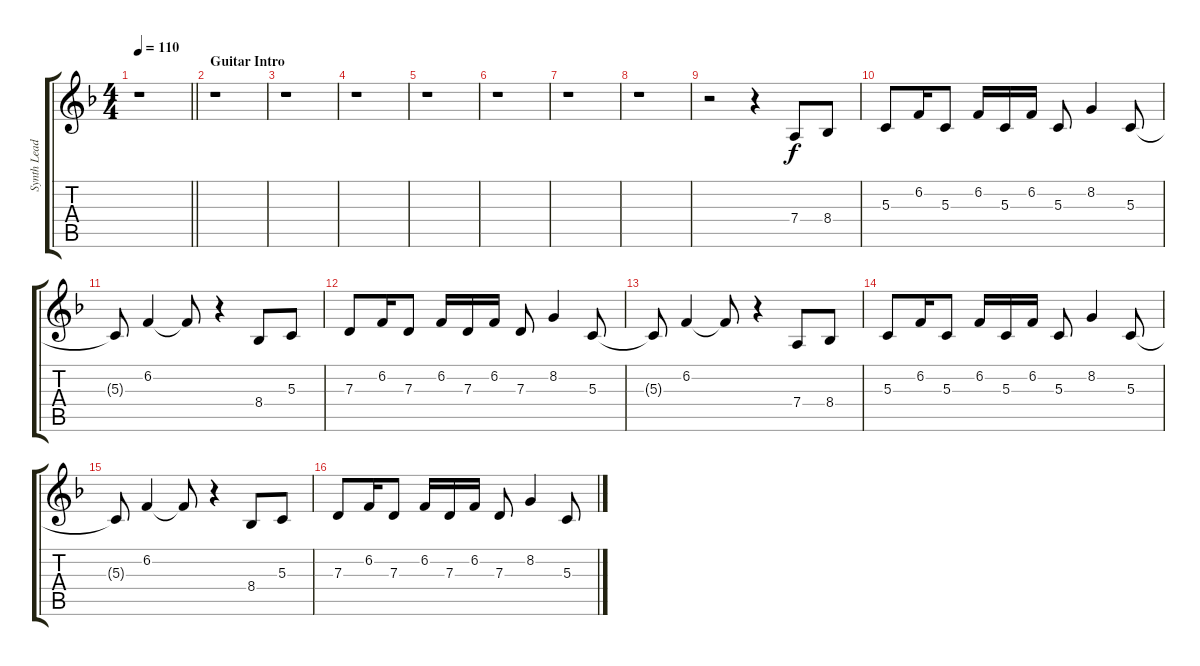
\track ("Synth Lead" "Synth Lead") {instrument lead2sawtooth}
\staff {score tabs}
\tuning (E4 B3 G3 D3 A2 E2) {hide}
\ts (4 4)
\tempo 110
\clef g2
\barLineRight lightlight
\ks f
r.1{dy f instrument lead2sawtooth} |
\section ("" "Guitar Intro")
r.1 |
r.1 |
r.1 |
r.1 |
r.1 |
r.1 |
r.1 |
r.2 r.4 7.4.8 8.4.8 |
5.3.8 6.2.16 5.3.8 6.2.16 5.3.16 6.2.16 5.3.8 8.2.4 5.3.8 |
5.3{t}.8 6.2.4 6.2{t}.8 r.4 8.4.8 5.3.8 |
7.3.8 6.2.16 7.3.8 6.2.16 7.3.16 6.2.16 7.3.8 8.2.4 5.3.8 |
5.3{t}.8 6.2.4 6.2{t}.8 r.4 7.4.8 8.4.8 |
5.3.8 6.2.16 5.3.8 6.2.16 5.3.16 6.2.16 5.3.8 8.2.4 5.3.8 |
5.3{t}.8 6.2.4 6.2{t}.8 r.4 8.4.8 5.3.8 |
7.3.8 6.2.16 7.3.8 6.2.16 7.3.16 6.2.16 7.3.8 8.2.4 5.3.8
